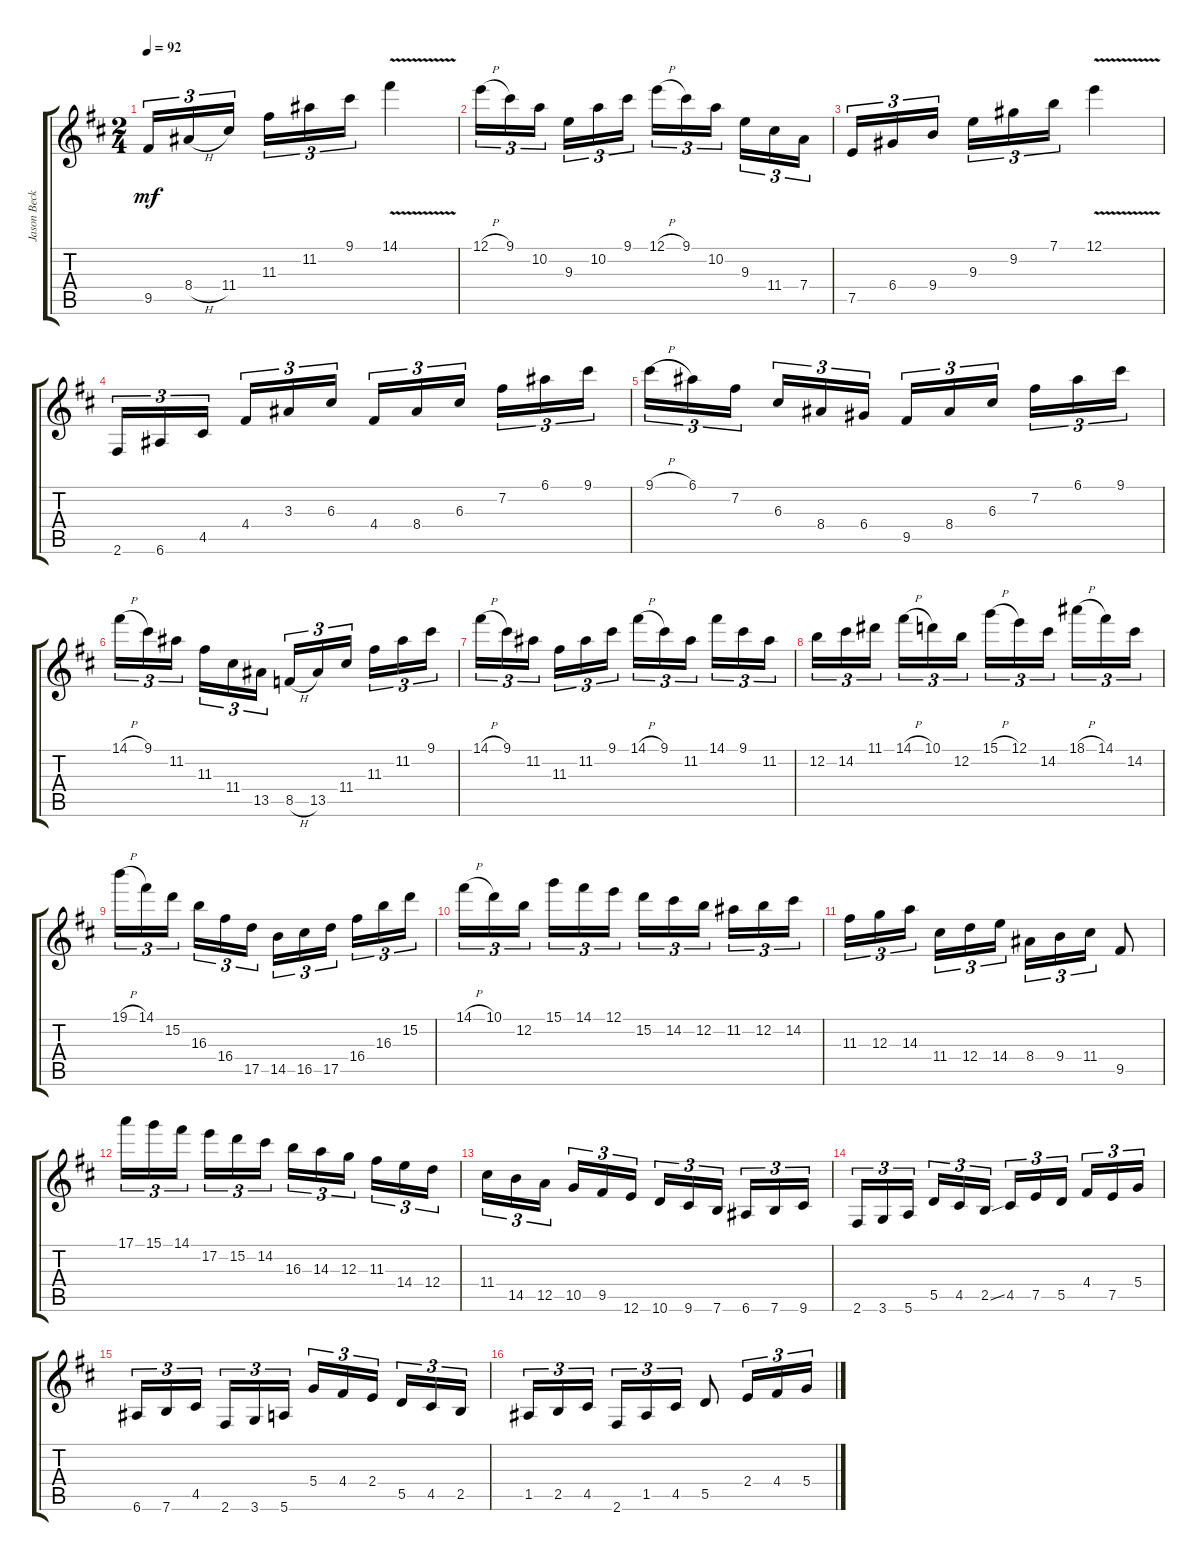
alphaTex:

\track ("Jason Becker Lead 1" "Jason Beck") {instrument distortionguitar}
\staff {score tabs}
\tuning (E4 B3 G3 D3 A2 E2) {hide}
\ts (2 4)
\tempo 92
\clef g2
\ks d
9.5.16{tu (3 2) dy mf} 8.4{h}.16{tu (3 2)} 11.4.16{tu (3 2) beam splitsecondary} 11.3.16{tu (3 2)} 11.2.16{tu (3 2)} 9.1.16{tu (3 2)} 14.1{v}.4 |
12.1{h}.16{tu (3 2)} 9.1.16{tu (3 2)} 10.2.16{tu (3 2) beam splitsecondary} 9.3.16{tu (3 2)} 10.2.16{tu (3 2)} 9.1.16{tu (3 2)} 12.1{h}.16{tu (3 2)} 9.1.16{tu (3 2)} 10.2.16{tu (3 2) beam splitsecondary} 9.3.16{tu (3 2)} 11.4.16{tu (3 2)} 7.4.16{tu (3 2)} |
7.5.16{tu (3 2)} 6.4.16{tu (3 2)} 9.4.16{tu (3 2) beam splitsecondary} 9.3.16{tu (3 2)} 9.2.16{tu (3 2)} 7.1.16{tu (3 2)} 12.1{v}.4 |
2.6.16{tu (3 2)} 6.6.16{tu (3 2)} 4.5.16{tu (3 2) beam splitsecondary} 4.4.16{tu (3 2)} 3.3.16{tu (3 2)} 6.3.16{tu (3 2)} 4.4.16{tu (3 2)} 8.4.16{tu (3 2)} 6.3.16{tu (3 2) beam splitsecondary} 7.2.16{tu (3 2)} 6.1.16{tu (3 2)} 9.1.16{tu (3 2)} |
9.1{h}.16{tu (3 2)} 6.1.16{tu (3 2)} 7.2.16{tu (3 2) beam splitsecondary} 6.3.16{tu (3 2)} 8.4.16{tu (3 2)} 6.4.16{tu (3 2)} 9.5.16{tu (3 2)} 8.4.16{tu (3 2)} 6.3.16{tu (3 2) beam splitsecondary} 7.2.16{tu (3 2)} 6.1.16{tu (3 2)} 9.1.16{tu (3 2)} |
14.1{h}.16{tu (3 2)} 9.1.16{tu (3 2)} 11.2.16{tu (3 2) beam splitsecondary} 11.3.16{tu (3 2)} 11.4.16{tu (3 2)} 13.5.16{tu (3 2)} 8.5{h}.16{tu (3 2)} 13.5.16{tu (3 2)} 11.4.16{tu (3 2) beam splitsecondary} 11.3.16{tu (3 2)} 11.2.16{tu (3 2)} 9.1.16{tu (3 2)} |
14.1{h}.16{tu (3 2)} 9.1.16{tu (3 2)} 11.2.16{tu (3 2) beam splitsecondary} 11.3.16{tu (3 2)} 11.2.16{tu (3 2)} 9.1.16{tu (3 2)} 14.1{h}.16{tu (3 2)} 9.1.16{tu (3 2)} 11.2.16{tu (3 2) beam splitsecondary} 14.1.16{tu (3 2)} 9.1.16{tu (3 2)} 11.2.16{tu (3 2)} |
12.2.16{tu (3 2)} 14.2.16{tu (3 2)} 11.1.16{tu (3 2) beam splitsecondary} 14.1{h}.16{tu (3 2)} 10.1.16{tu (3 2)} 12.2.16{tu (3 2)} 15.1{h}.16{tu (3 2)} 12.1.16{tu (3 2)} 14.2.16{tu (3 2) beam splitsecondary} 18.1{h}.16{tu (3 2)} 14.1.16{tu (3 2)} 14.2.16{tu (3 2)} |
19.1{h}.16{tu (3 2)} 14.1.16{tu (3 2)} 15.2.16{tu (3 2) beam splitsecondary} 16.3.16{tu (3 2)} 16.4.16{tu (3 2)} 17.5.16{tu (3 2)} 14.5.16{tu (3 2)} 16.5.16{tu (3 2)} 17.5.16{tu (3 2) beam splitsecondary} 16.4.16{tu (3 2)} 16.3.16{tu (3 2)} 15.2.16{tu (3 2)} |
14.1{h}.16{tu (3 2)} 10.1.16{tu (3 2)} 12.2.16{tu (3 2) beam splitsecondary} 15.1.16{tu (3 2)} 14.1.16{tu (3 2)} 12.1.16{tu (3 2)} 15.2.16{tu (3 2)} 14.2.16{tu (3 2)} 12.2.16{tu (3 2) beam splitsecondary} 11.2.16{tu (3 2)} 12.2.16{tu (3 2)} 14.2.16{tu (3 2)} |
11.3.16{tu (3 2)} 12.3.16{tu (3 2)} 14.3.16{tu (3 2) beam splitsecondary} 11.4.16{tu (3 2)} 12.4.16{tu (3 2)} 14.4.16{tu (3 2)} 8.4.16{tu (3 2)} 9.4.16{tu (3 2)} 11.4.16{tu (3 2)} 9.5.8 |
17.1.16{tu (3 2)} 15.1.16{tu (3 2)} 14.1.16{tu (3 2) beam splitsecondary} 17.2.16{tu (3 2)} 15.2.16{tu (3 2)} 14.2.16{tu (3 2)} 16.3.16{tu (3 2)} 14.3.16{tu (3 2)} 12.3.16{tu (3 2) beam splitsecondary} 11.3.16{tu (3 2)} 14.4.16{tu (3 2)} 12.4.16{tu (3 2)} |
11.4.16{tu (3 2)} 14.5.16{tu (3 2)} 12.5.16{tu (3 2) beam splitsecondary} 10.5.16{tu (3 2)} 9.5.16{tu (3 2)} 12.6.16{tu (3 2)} 10.6.16{tu (3 2)} 9.6.16{tu (3 2)} 7.6.16{tu (3 2) beam splitsecondary} 6.6.16{tu (3 2)} 7.6.16{tu (3 2)} 9.6.16{tu (3 2)} |
2.6.16{tu (3 2)} 3.6.16{tu (3 2)} 5.6.16{tu (3 2) beam splitsecondary} 5.5.16{tu (3 2)} 4.5.16{tu (3 2)} 2.5{ss}.16{tu (3 2)} 4.5.16{tu (3 2)} 7.5.16{tu (3 2)} 5.5.16{tu (3 2) beam splitsecondary} 4.4.16{tu (3 2)} 7.5.16{tu (3 2)} 5.4.16{tu (3 2)} |
6.6.16{tu (3 2)} 7.6.16{tu (3 2)} 4.5.16{tu (3 2) beam splitsecondary} 2.6.16{tu (3 2)} 3.6.16{tu (3 2)} 5.6.16{tu (3 2)} 5.4.16{tu (3 2)} 4.4.16{tu (3 2)} 2.4.16{tu (3 2) beam splitsecondary} 5.5.16{tu (3 2)} 4.5.16{tu (3 2)} 2.5.16{tu (3 2)} |
1.5.16{tu (3 2)} 2.5.16{tu (3 2)} 4.5.16{tu (3 2) beam splitsecondary} 2.6.16{tu (3 2)} 1.5.16{tu (3 2)} 4.5.16{tu (3 2)} 5.5.8 2.4.16{tu (3 2)} 4.4.16{tu (3 2)} 5.4.16{tu (3 2)}
